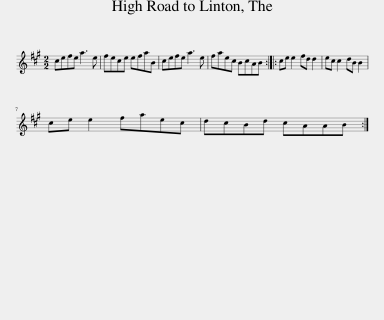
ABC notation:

X:1
L:1/8
M:2/2
I:linebreak $
K:A
V:1 treble
V:1
 cefe a3 e | fece efaB | cefe a3 e | faec BcAB :: ce e2 fd d2 | %5
 ec c2 dB B2 |$ ce e2 faec | dcBd cAAB :| %8
